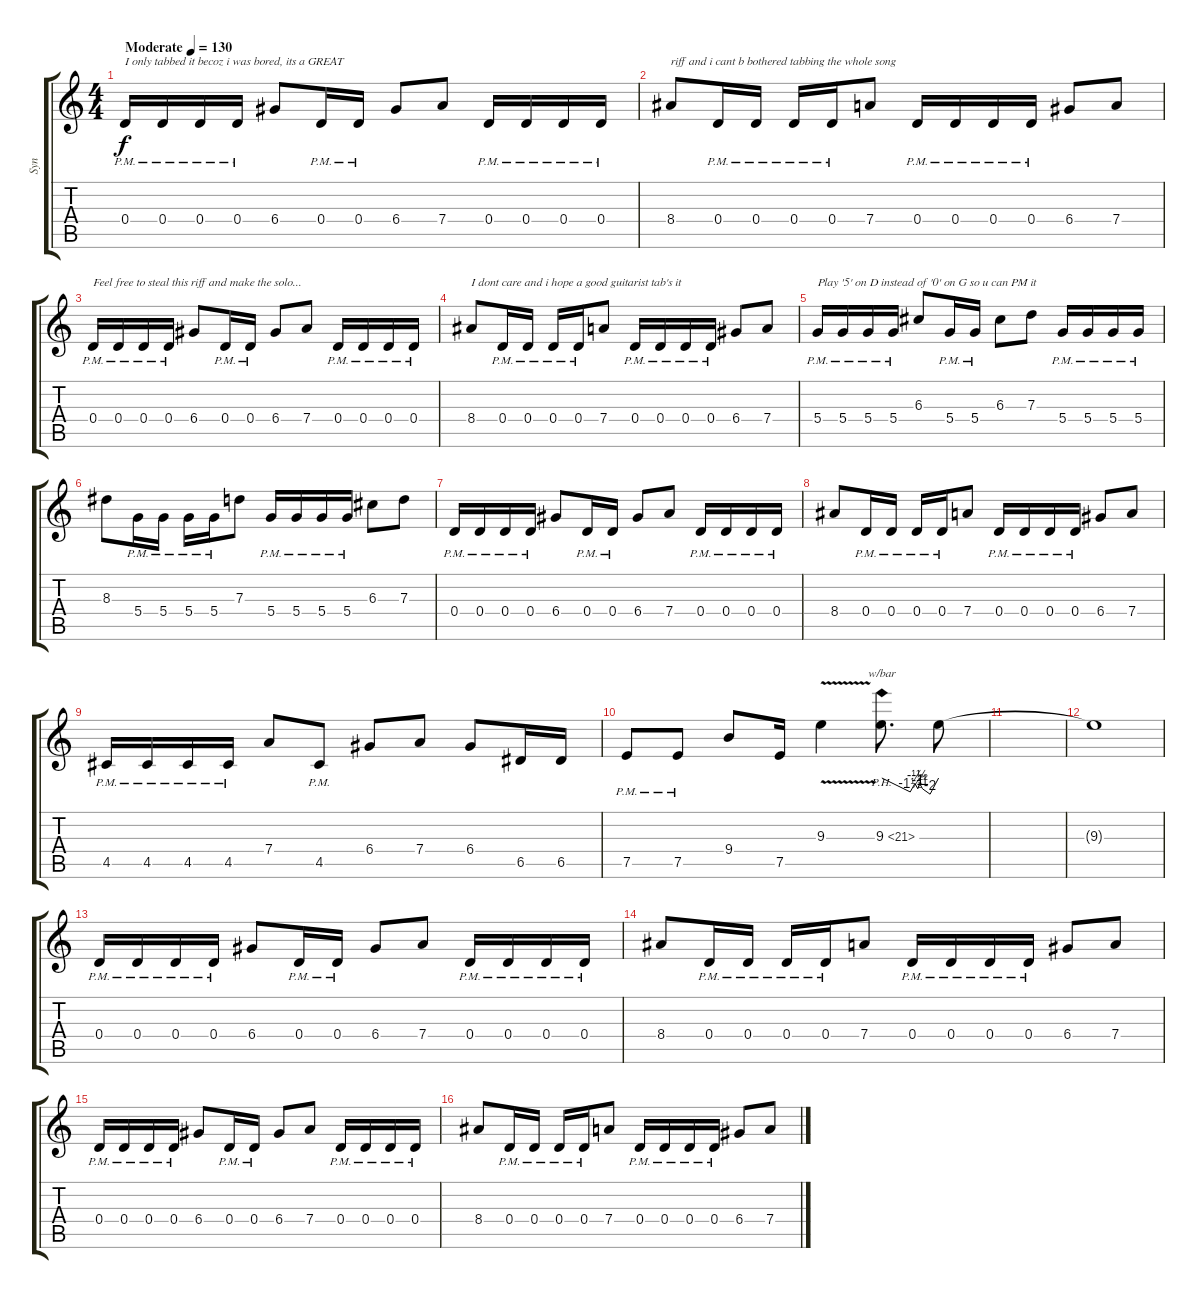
\track ("Syn" "Syn") {instrument distortionguitar}
\staff {score tabs}
\tuning (E4 B3 G3 D3 A2 E2) {hide}
\ts (4 4)
\tempo (130 "Moderate")
\clef g2
\ks c
0.4{pm}.16{txt "I only tabbed it becoz i was bored, its a GREAT" dy f instrument distortionguitar} 0.4{pm}.16 0.4{pm}.16 0.4{pm}.16 6.4.8 0.4{pm}.16 0.4{pm}.16 6.4.8 7.4.8 0.4{pm}.16 0.4{pm}.16 0.4{pm}.16 0.4{pm}.16 |
8.4.8{txt "riff and i cant b bothered tabbing the whole song"} 0.4{pm}.16 0.4{pm}.16 0.4{pm}.16 0.4{pm}.16 7.4.8 0.4{pm}.16 0.4{pm}.16 0.4{pm}.16 0.4{pm}.16 6.4.8 7.4.8 |
0.4{pm}.16{txt "Feel free to steal this riff and make the solo..."} 0.4{pm}.16 0.4{pm}.16 0.4{pm}.16 6.4.8 0.4{pm}.16 0.4{pm}.16 6.4.8 7.4.8 0.4{pm}.16 0.4{pm}.16 0.4{pm}.16 0.4{pm}.16 |
8.4.8{txt "I dont care and i hope a good guitarist tab's it"} 0.4{pm}.16 0.4{pm}.16 0.4{pm}.16 0.4{pm}.16 7.4.8 0.4{pm}.16 0.4{pm}.16 0.4{pm}.16 0.4{pm}.16 6.4.8 7.4.8 |
5.4{pm}.16{txt "Play '5' on D instead of '0' on G so u can PM it"} 5.4{pm}.16 5.4{pm}.16 5.4{pm}.16 6.3.8 5.4{pm}.16 5.4{pm}.16 6.3.8 7.3.8 5.4{pm}.16 5.4{pm}.16 5.4{pm}.16 5.4{pm}.16 |
8.3.8 5.4{pm}.16 5.4{pm}.16 5.4{pm}.16 5.4{pm}.16 7.3.8 5.4{pm}.16 5.4{pm}.16 5.4{pm}.16 5.4{pm}.16 6.3.8 7.3.8 |
0.4{pm}.16 0.4{pm}.16 0.4{pm}.16 0.4{pm}.16 6.4.8 0.4{pm}.16 0.4{pm}.16 6.4.8 7.4.8 0.4{pm}.16 0.4{pm}.16 0.4{pm}.16 0.4{pm}.16 |
8.4.8 0.4{pm}.16 0.4{pm}.16 0.4{pm}.16 0.4{pm}.16 7.4.8 0.4{pm}.16 0.4{pm}.16 0.4{pm}.16 0.4{pm}.16 6.4.8 7.4.8 |
4.5{pm}.16 4.5{pm}.16 4.5{pm}.16 4.5{pm}.16 7.4.8 4.5{pm}.8 6.4.8 7.4.8 6.4.8 6.5.16 6.5.16 |
7.5{pm}.8 7.5{pm}.8 9.4.8 7.5.16 9.3{v}.4 9.3{ph 12}.8{d tbe (custom default 0 0 30 -6 35 -2 38 -4 40 -2 43 -4 51 -8 60 0)} 9.3{t}.8 |
|
9.3{t}.1 |
0.4{pm}.16 0.4{pm}.16 0.4{pm}.16 0.4{pm}.16 6.4.8 0.4{pm}.16 0.4{pm}.16 6.4.8 7.4.8 0.4{pm}.16 0.4{pm}.16 0.4{pm}.16 0.4{pm}.16 |
8.4.8 0.4{pm}.16 0.4{pm}.16 0.4{pm}.16 0.4{pm}.16 7.4.8 0.4{pm}.16 0.4{pm}.16 0.4{pm}.16 0.4{pm}.16 6.4.8 7.4.8 |
0.4{pm}.16 0.4{pm}.16 0.4{pm}.16 0.4{pm}.16 6.4.8 0.4{pm}.16 0.4{pm}.16 6.4.8 7.4.8 0.4{pm}.16 0.4{pm}.16 0.4{pm}.16 0.4{pm}.16 |
8.4.8 0.4{pm}.16 0.4{pm}.16 0.4{pm}.16 0.4{pm}.16 7.4.8 0.4{pm}.16 0.4{pm}.16 0.4{pm}.16 0.4{pm}.16 6.4.8 7.4.8
